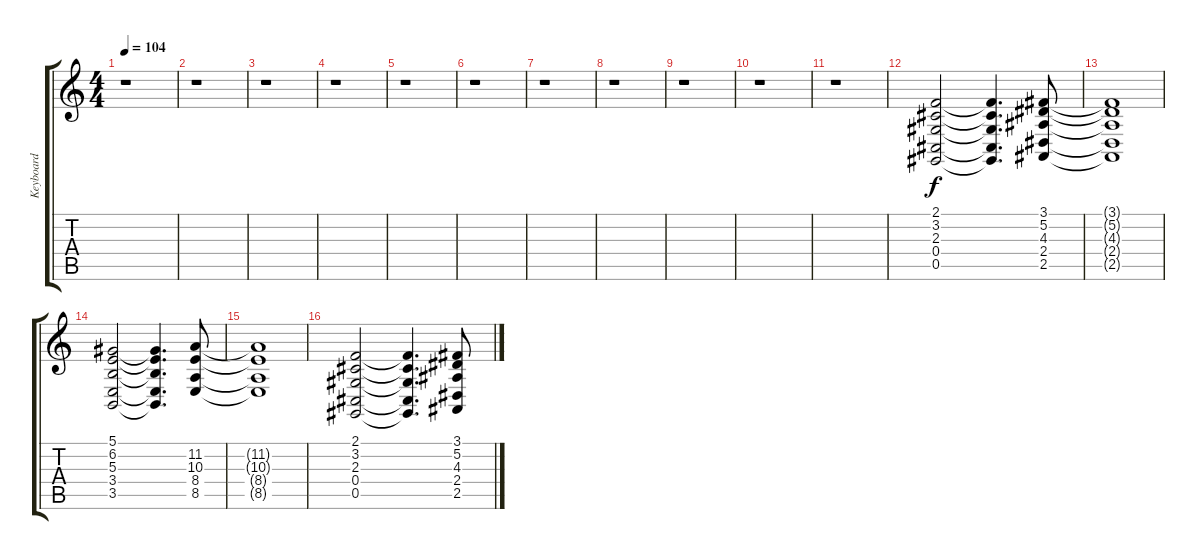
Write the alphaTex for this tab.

\track ("Keyboard" "Keyboard") {instrument stringensemble1}
\staff {score tabs}
\tuning (Eb4 Bb3 Gb3 Db3 Ab2 Eb2) {hide}
\ts (4 4)
\tempo 104
\clef g2
\ks c
r.1{dy f} |
r.1 |
r.1 |
r.1 |
r.1 |
r.1 |
r.1 |
r.1 |
r.1 |
r.1 |
r.1 |
(2.1 3.2 2.3 0.4 0.5).2 (2.1{t} 3.2{t} 2.3{t} 0.4{t} 0.5{t}).4{d} (3.1 5.2 4.3 2.4 2.5).8 |
(3.1{t} 5.2{t} 4.3{t} 2.4{t} 2.5{t}).1 |
(5.1 6.2 5.3 3.4 3.5).2 (5.1{t} 6.2{t} 5.3{t} 3.4{t} 3.5{t}).4{d} (11.2 10.3 8.4 8.5).8 |
(11.2{t} 10.3{t} 8.4{t} 8.5{t}).1 |
(2.1 3.2 2.3 0.4 0.5).2 (2.1{t} 3.2{t} 2.3{t} 0.4{t} 0.5{t}).4{d} (3.1 5.2 4.3 2.4 2.5).8
